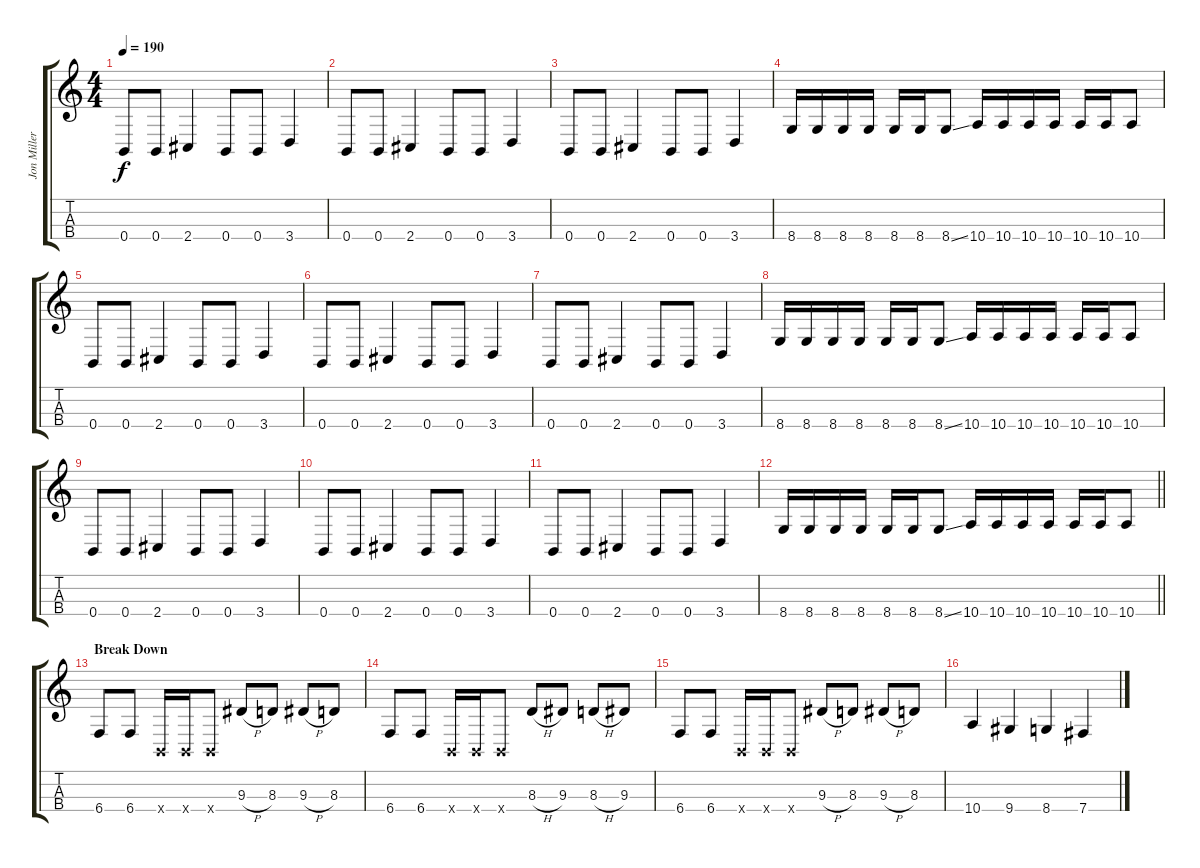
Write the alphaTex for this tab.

\track ("Jon Miller (Bass Guitar)" "Jon Miller") {instrument electricbasspick}
\staff {score tabs}
\tuning (E3 B2 Gb2 B1) {hide}
\ts (4 4)
\tempo 190
\clef g2
\ks c
0.4.8{dy f} 0.4.8 2.4.4 0.4.8 0.4.8 3.4.4 |
0.4.8 0.4.8 2.4.4 0.4.8 0.4.8 3.4.4 |
0.4.8 0.4.8 2.4.4 0.4.8 0.4.8 3.4.4 |
8.4.16 8.4.16 8.4.16 8.4.16 8.4.16 8.4.16 8.4{ss}.8 10.4.16 10.4.16 10.4.16 10.4.16 10.4.16 10.4.16 10.4.8 |
0.4.8 0.4.8 2.4.4 0.4.8 0.4.8 3.4.4 |
0.4.8 0.4.8 2.4.4 0.4.8 0.4.8 3.4.4 |
0.4.8 0.4.8 2.4.4 0.4.8 0.4.8 3.4.4 |
8.4.16 8.4.16 8.4.16 8.4.16 8.4.16 8.4.16 8.4{ss}.8 10.4.16 10.4.16 10.4.16 10.4.16 10.4.16 10.4.16 10.4.8 |
0.4.8 0.4.8 2.4.4 0.4.8 0.4.8 3.4.4 |
0.4.8 0.4.8 2.4.4 0.4.8 0.4.8 3.4.4 |
0.4.8 0.4.8 2.4.4 0.4.8 0.4.8 3.4.4 |
\barLineRight lightlight
8.4.16 8.4.16 8.4.16 8.4.16 8.4.16 8.4.16 8.4{ss}.8 10.4.16 10.4.16 10.4.16 10.4.16 10.4.16 10.4.16 10.4.8 |
\section ("" "Break Down")
6.4.8 6.4.8 0.4{x}.16 0.4{x}.16 0.4{x}.8 9.3{h}.8 8.3.8 9.3{h}.8 8.3.8 |
6.4.8 6.4.8 0.4{x}.16 0.4{x}.16 0.4{x}.8 8.3{h}.8 9.3.8 8.3{h}.8 9.3.8 |
6.4.8 6.4.8 0.4{x}.16 0.4{x}.16 0.4{x}.8 9.3{h}.8 8.3.8 9.3{h}.8 8.3.8 |
10.4.4 9.4.4 8.4.4 7.4.4
